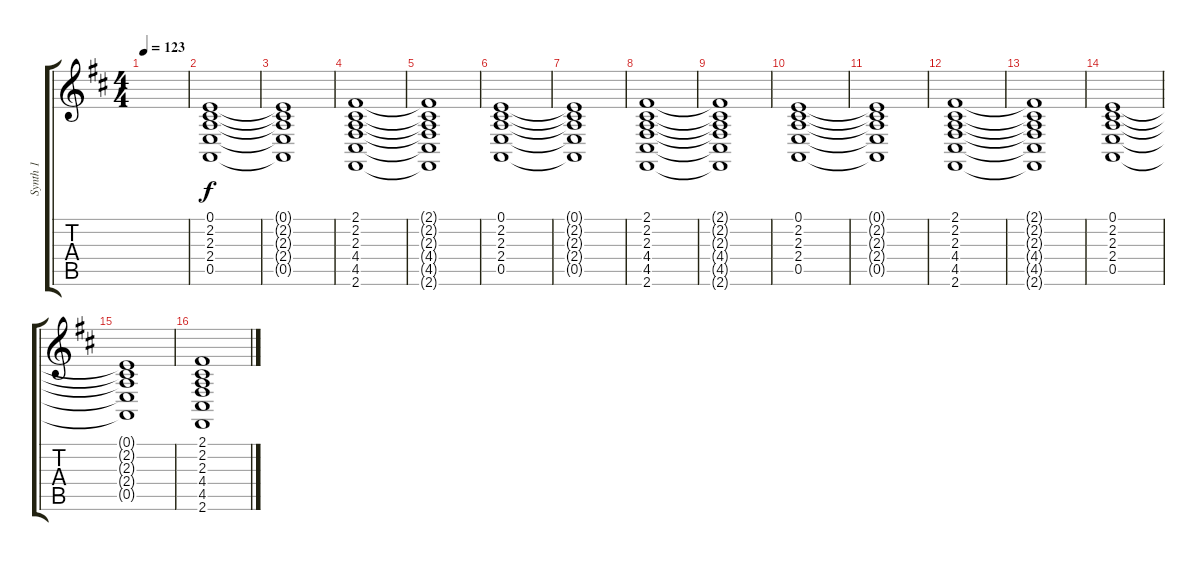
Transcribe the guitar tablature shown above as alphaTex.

\track ("Synth 1" "Synth 1") {instrument stringensemble1}
\staff {score tabs}
\tuning (E4 B3 G3 D3 A2 E2) {hide}
\ts (4 4)
\tempo 123
\clef g2
\ks d
|
(0.1 2.2 2.3 2.4 0.5).1 |
(0.1{t} 2.2{t} 2.3{t} 2.4{t} 0.5{t}).1 |
(2.1 2.2 2.3 4.4 4.5 2.6).1 |
(2.1{t} 2.2{t} 2.3{t} 4.4{t} 4.5{t} 2.6{t}).1 |
(0.1 2.2 2.3 2.4 0.5).1 |
(0.1{t} 2.2{t} 2.3{t} 2.4{t} 0.5{t}).1 |
(2.1 2.2 2.3 4.4 4.5 2.6).1 |
(2.1{t} 2.2{t} 2.3{t} 4.4{t} 4.5{t} 2.6{t}).1 |
(0.1 2.2 2.3 2.4 0.5).1 |
(0.1{t} 2.2{t} 2.3{t} 2.4{t} 0.5{t}).1 |
(2.1 2.2 2.3 4.4 4.5 2.6).1 |
(2.1{t} 2.2{t} 2.3{t} 4.4{t} 4.5{t} 2.6{t}).1 |
(0.1 2.2 2.3 2.4 0.5).1 |
(0.1{t} 2.2{t} 2.3{t} 2.4{t} 0.5{t}).1 |
(2.1 2.2 2.3 4.4 4.5 2.6).1
